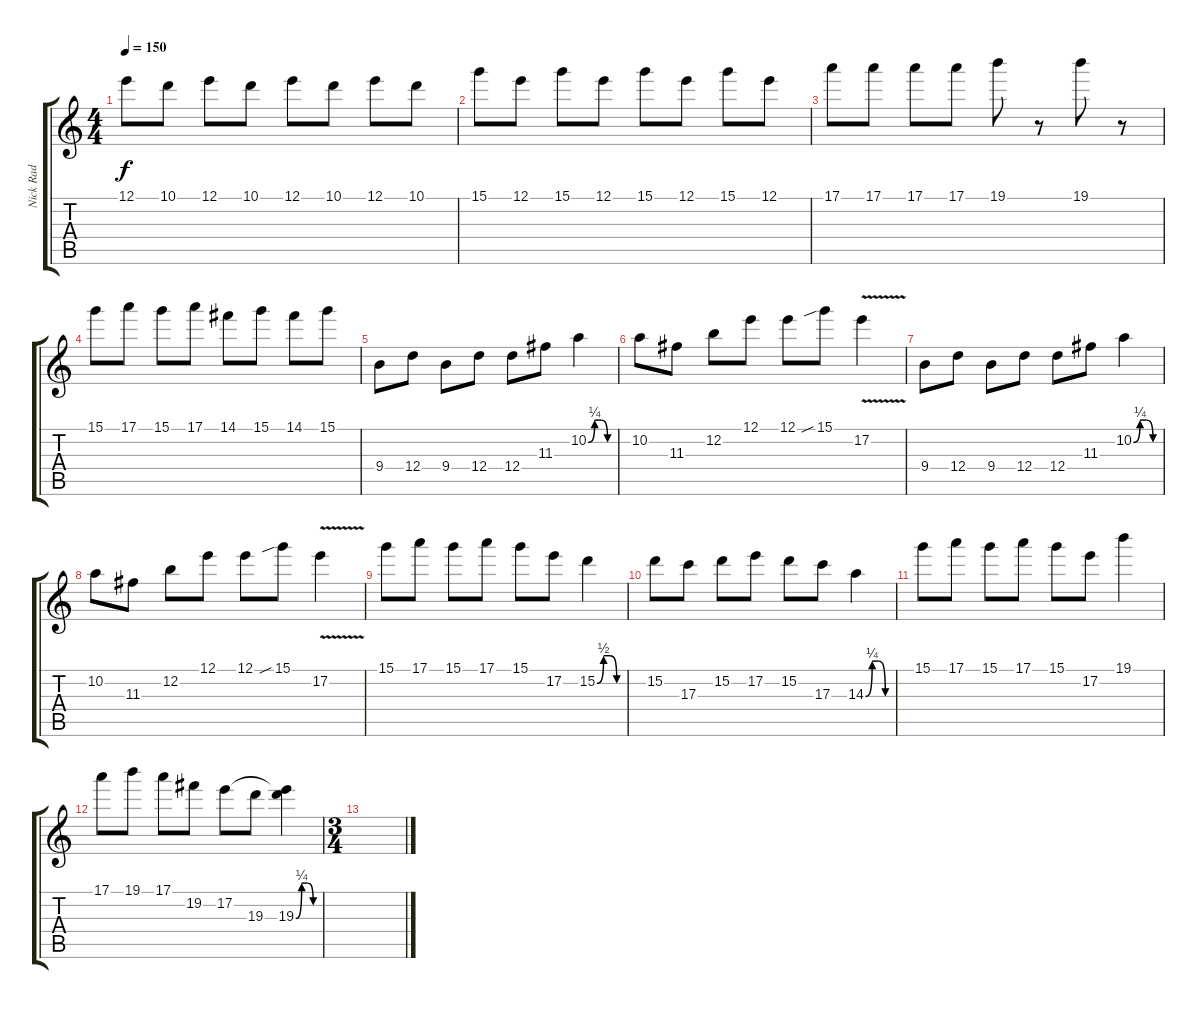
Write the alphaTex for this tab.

\track ("Nick Rad" "Nick Rad") {instrument distortionguitar}
\staff {score tabs}
\tuning (E4 B3 G3 D3 A2 E2) {hide}
\ts (4 4)
\tempo 150
\clef g2
\ks c
12.1.8{dy f} 10.1.8 12.1.8 10.1.8 12.1.8 10.1.8 12.1.8 10.1.8 |
15.1.8 12.1.8 15.1.8 12.1.8 15.1.8 12.1.8 15.1.8 12.1.8 |
17.1.8 17.1.8 17.1.8 17.1.8 19.1.8 r.8 19.1.8 r.8 |
15.1.8 17.1.8 15.1.8 17.1.8 14.1.8 15.1.8 14.1.8 15.1.8 |
9.4.8 12.4.8 9.4.8 12.4.8 12.4.8 11.3.8 10.2{be (custom 0 0 15 1 30 1 45 0 60 0)}.4 |
10.2.8 11.3.8 12.2.8 12.1.8 12.1.8 15.1{sib}.8 17.2{v}.4 |
9.4.8 12.4.8 9.4.8 12.4.8 12.4.8 11.3.8 10.2{be (custom 0 0 15 1 30 1 45 0 60 0)}.4 |
10.2.8 11.3.8 12.2.8 12.1.8 12.1.8 15.1{sib}.8 17.2{v}.4 |
15.1.8 17.1.8 15.1.8 17.1.8 15.1.8 17.2.8 15.2{be (custom 0 0 15 2 30 2 45 0 60 0)}.4 |
15.2.8 17.3.8 15.2.8 17.2.8 15.2.8 17.3.8 14.3{be (custom 0 0 15 1 30 1 45 0 60 0)}.4 |
15.1.8 17.1.8 15.1.8 17.1.8 15.1.8 17.2.8 19.1.4 |
17.1.8 19.1.8 17.1.8 19.2.8 17.2.8 19.3.8 (17.2{t} 19.3{be (custom 0 0 15 1 30 1 45 0 60 0)}).4 |
\ts (3 4)
